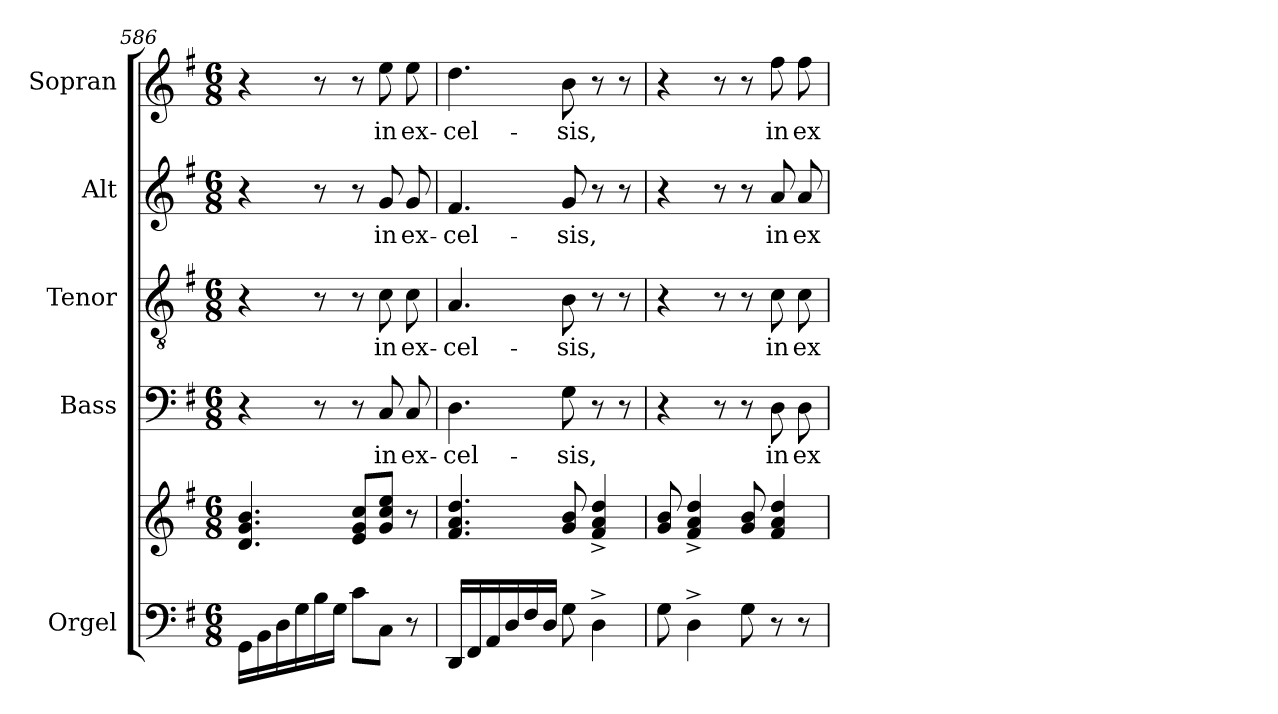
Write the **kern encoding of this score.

**kern	**kern	**kern	**text	**kern	**text	**kern	**text	**kern	**text
*part5	*part5	*part4	*part4	*part3	*part3	*part2	*part2	*part1	*part1
*staff6	*staff5	*staff4	*staff4	*staff3	*staff3	*staff2	*staff2	*staff1	*staff1
*I"Orgel	*	*I"Bass	*	*I"Tenor	*	*I"Alt	*	*I"Sopran	*
*I'Org.	*	*I'B.	*	*I'T.	*	*I'A.	*	*I'S.	*
!!LO:LB:g=z
*clefF4	*clefG2	*clefF4	*	*clefGv2	*	*clefG2	*	*clefG2	*
*k[f#]	*k[f#]	*k[f#]	*	*k[f#]	*	*k[f#]	*	*k[f#]	*
*G:	*G:	*G:	*	*G:	*	*G:	*	*G:	*
*M6/8	*M6/8	*M6/8	*	*M6/8	*	*M6/8	*	*M6/8	*
=586	=586	=586	=586	=586	=586	=586	=586	=586	=586
16GG\LL	4.d/ 4.g/ 4.b/	4r	.	4r	.	4r	.	4r	.
16BB\	.	.	.	.	.	.	.	.	.
16D\	.	.	.	.	.	.	.	.	.
16G\	.	.	.	.	.	.	.	.	.
16B\	.	8r	.	8r	.	8r	.	8r	.
16G\JJ	.	.	.	.	.	.	.	.	.
8c\L	8e/ 8g/ 8cc/L	8r	.	8r	.	8r	.	8r	.
!	!	!	!LO:LY:b	!	!LO:LY:b	!	!LO:LY:b	!	!LO:LY:b
8C\J	8g/ 8cc/ 8ee/J	8C/	in	8c\	in	8g/	in	8ee\	in
!	!	!	!LO:LY:b	!	!LO:LY:b	!	!LO:LY:b	!	!LO:LY:b
8r	8r	8C/	ex-	8c\	ex-	8g/	ex-	8ee\	ex-
=587	=587	=587	=587	=587	=587	=587	=587	=587	=587
!	!	!	!LO:LY:b	!	!LO:LY:b	!	!LO:LY:b	!	!LO:LY:b
16DD/LL	4.f#/ 4.a/ 4.dd/	4.D\	-cel-	4.A/	-cel-	4.f#/	-cel-	4.dd\	-cel-
16FF#/	.	.	.	.	.	.	.	.	.
16AA/	.	.	.	.	.	.	.	.	.
16D/	.	.	.	.	.	.	.	.	.
16F#/	.	.	.	.	.	.	.	.	.
16D/JJ	.	.	.	.	.	.	.	.	.
!	!	!	!LO:LY:b	!	!LO:LY:b	!	!LO:LY:b	!	!LO:LY:b
8G\	8g/ 8b/	8G\	-sis,	8B\	-sis,	8g/	-sis,	8b\	-sis,
4D^>\	4f#/^< 4a/^< 4dd/^<	8r	.	8r	.	8r	.	8r	.
.	.	8r	.	8r	.	8r	.	8r	.
=588	=588	=588	=588	=588	=588	=588	=588	=588	=588
8G\	8g/ 8b/	4r	.	4r	.	4r	.	4r	.
4D^>\	4f#/^< 4a/^< 4dd/^<	.	.	.	.	.	.	.	.
.	.	8r	.	8r	.	8r	.	8r	.
8G\	8g/ 8b/	8r	.	8r	.	8r	.	8r	.
!	!	!	!LO:LY:b	!	!LO:LY:b	!	!LO:LY:b	!	!LO:LY:b
8r	4f#/ 4a/ 4dd/	8D\	in	8c\	in	8a/	in	8ff#\	in
!	!	!	!LO:LY:b	!	!LO:LY:b	!	!LO:LY:b	!	!LO:LY:b
8r	.	8D\	ex-	8c\	ex-	8a/	ex-	8ff#\	ex-
=	=	=	=	=	=	=	=	=	=
*-	*-	*-	*-	*-	*-	*-	*-	*-	*-
